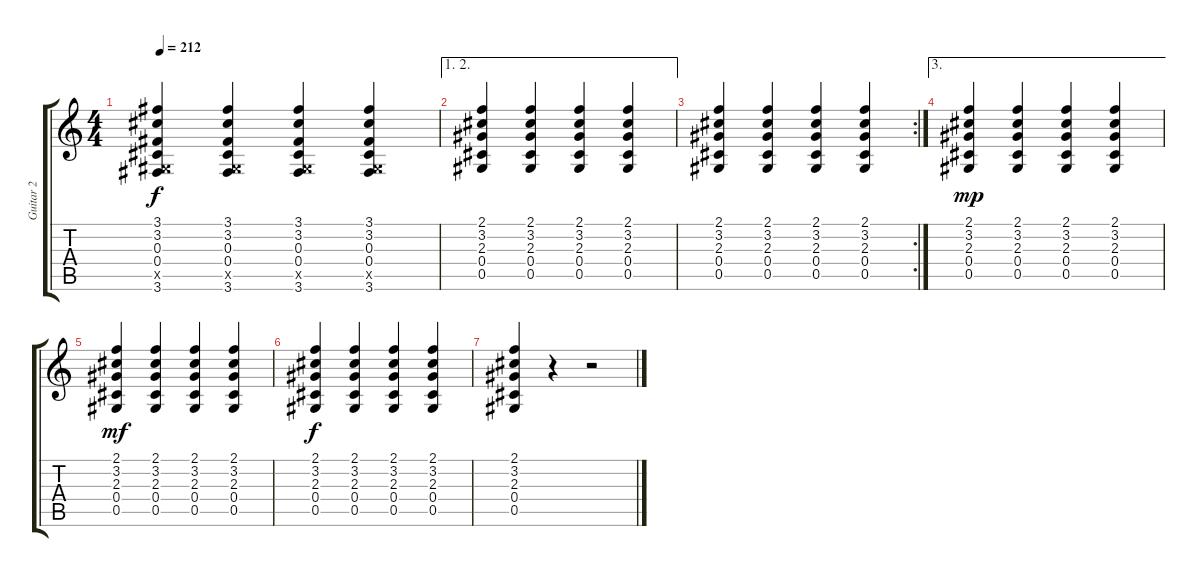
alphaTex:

\track ("Guitar 2" "Guitar 2") {instrument distortionguitar}
\staff {score tabs}
\tuning (Eb4 Bb3 Gb3 Db3 Ab2 Eb2) {hide}
\ts (4 4)
\tempo 212
\clef g2
\ks c
(3.1 3.2 0.3 0.4 0.5{x} 3.6).4{dy f} (3.1 3.2 0.3 0.4 0.5{x} 3.6).4 (3.1 3.2 0.3 0.4 0.5{x} 3.6).4 (3.1 3.2 0.3 0.4 0.5{x} 3.6).4 |
\ae (1 2)
(2.1 3.2 2.3 0.4 0.5).4 (2.1 3.2 2.3 0.4 0.5).4 (2.1 3.2 2.3 0.4 0.5).4 (2.1 3.2 2.3 0.4 0.5).4 |
\rc 2
(2.1 3.2 2.3 0.4 0.5).4 (2.1 3.2 2.3 0.4 0.5).4 (2.1 3.2 2.3 0.4 0.5).4 (2.1 3.2 2.3 0.4 0.5).4 |
\ae 3
(2.1 3.2 2.3 0.4 0.5).4{dy mp} (2.1 3.2 2.3 0.4 0.5).4 (2.1 3.2 2.3 0.4 0.5).4 (2.1 3.2 2.3 0.4 0.5).4 |
(2.1 3.2 2.3 0.4 0.5).4{dy mf} (2.1 3.2 2.3 0.4 0.5).4 (2.1 3.2 2.3 0.4 0.5).4 (2.1 3.2 2.3 0.4 0.5).4 |
(2.1 3.2 2.3 0.4 0.5).4{dy f} (2.1 3.2 2.3 0.4 0.5).4 (2.1 3.2 2.3 0.4 0.5).4 (2.1 3.2 2.3 0.4 0.5).4 |
(2.1 3.2 2.3 0.4 0.5).4 r.4 r.2
